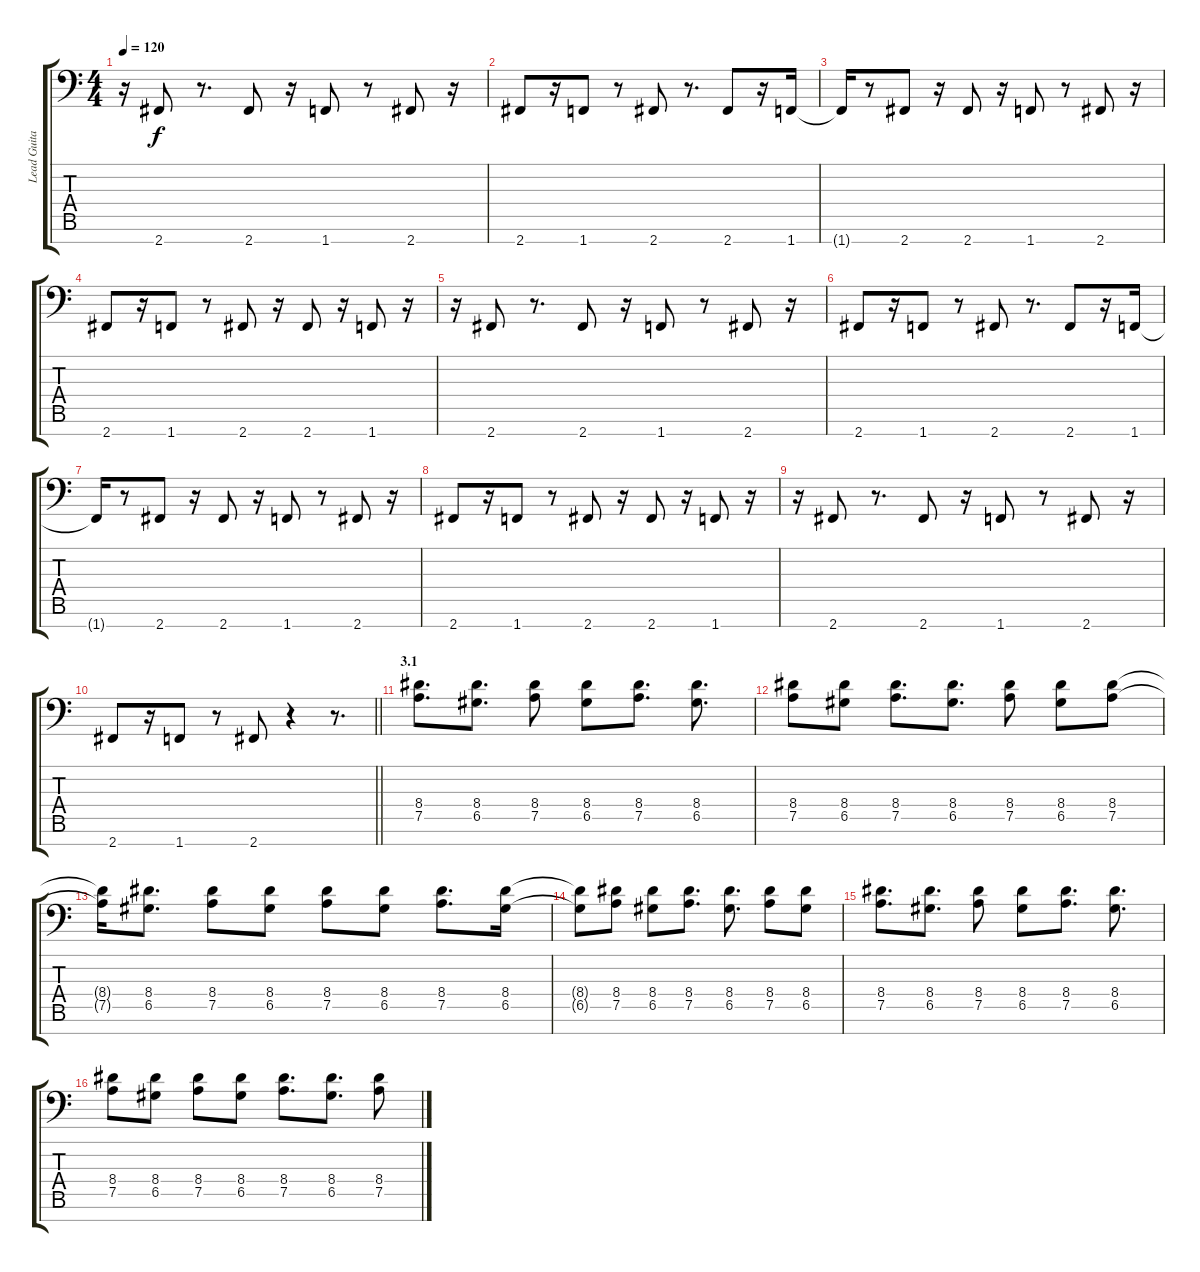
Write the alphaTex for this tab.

\track ("Lead Guitar" "Lead Guita") {instrument distortionguitar}
\staff {score tabs}
\tuning (A3 F3 C3 G2 D2 A1 E1) {hide}
\ts (4 4)
\tempo 120
\clef f4
\ks c
r.16{dy f} 2.7.8 r.8{d} 2.7.8 r.16 1.7.8 r.8 2.7.8 r.16 |
2.7.8 r.16 1.7.8 r.8 2.7.8 r.8{d} 2.7.8 r.16 1.7.16 |
1.7{t}.16 r.8 2.7.8 r.16 2.7.8 r.16 1.7.8 r.8 2.7.8 r.16 |
2.7.8 r.16 1.7.8 r.8 2.7.8 r.16 2.7.8 r.16 1.7.8 r.16 |
r.16 2.7.8 r.8{d} 2.7.8 r.16 1.7.8 r.8 2.7.8 r.16 |
2.7.8 r.16 1.7.8 r.8 2.7.8 r.8{d} 2.7.8 r.16 1.7.16 |
1.7{t}.16 r.8 2.7.8 r.16 2.7.8 r.16 1.7.8 r.8 2.7.8 r.16 |
2.7.8 r.16 1.7.8 r.8 2.7.8 r.16 2.7.8 r.16 1.7.8 r.16 |
r.16 2.7.8 r.8{d} 2.7.8 r.16 1.7.8 r.8 2.7.8 r.16 |
\barLineRight lightlight
2.7.8 r.16 1.7.8 r.8 2.7.8 r.4 r.8{d} |
\section ("" "3.1")
(8.4 7.5).8{d} (8.4 6.5).8{d} (8.4 7.5).8 (8.4 6.5).8 (8.4 7.5).8{d} (8.4 6.5).8{d} |
(8.4 7.5).8 (8.4 6.5).8 (8.4 7.5).8{d} (8.4 6.5).8{d} (8.4 7.5).8 (8.4 6.5).8 (8.4 7.5).8 |
(8.4{t} 7.5{t}).16 (8.4 6.5).8{d} (8.4 7.5).8 (8.4 6.5).8 (8.4 7.5).8 (8.4 6.5).8 (8.4 7.5).8{d} (8.4 6.5).16 |
(8.4{t} 6.5{t}).8 (8.4 7.5).8 (8.4 6.5).8 (8.4 7.5).8{d} (8.4 6.5).8{d} (8.4 7.5).8 (8.4 6.5).8 |
(8.4 7.5).8{d} (8.4 6.5).8{d} (8.4 7.5).8 (8.4 6.5).8 (8.4 7.5).8{d} (8.4 6.5).8{d} |
(8.4 7.5).8 (8.4 6.5).8 (8.4 7.5).8 (8.4 6.5).8 (8.4 7.5).8{d} (8.4 6.5).8{d} (8.4 7.5).8
